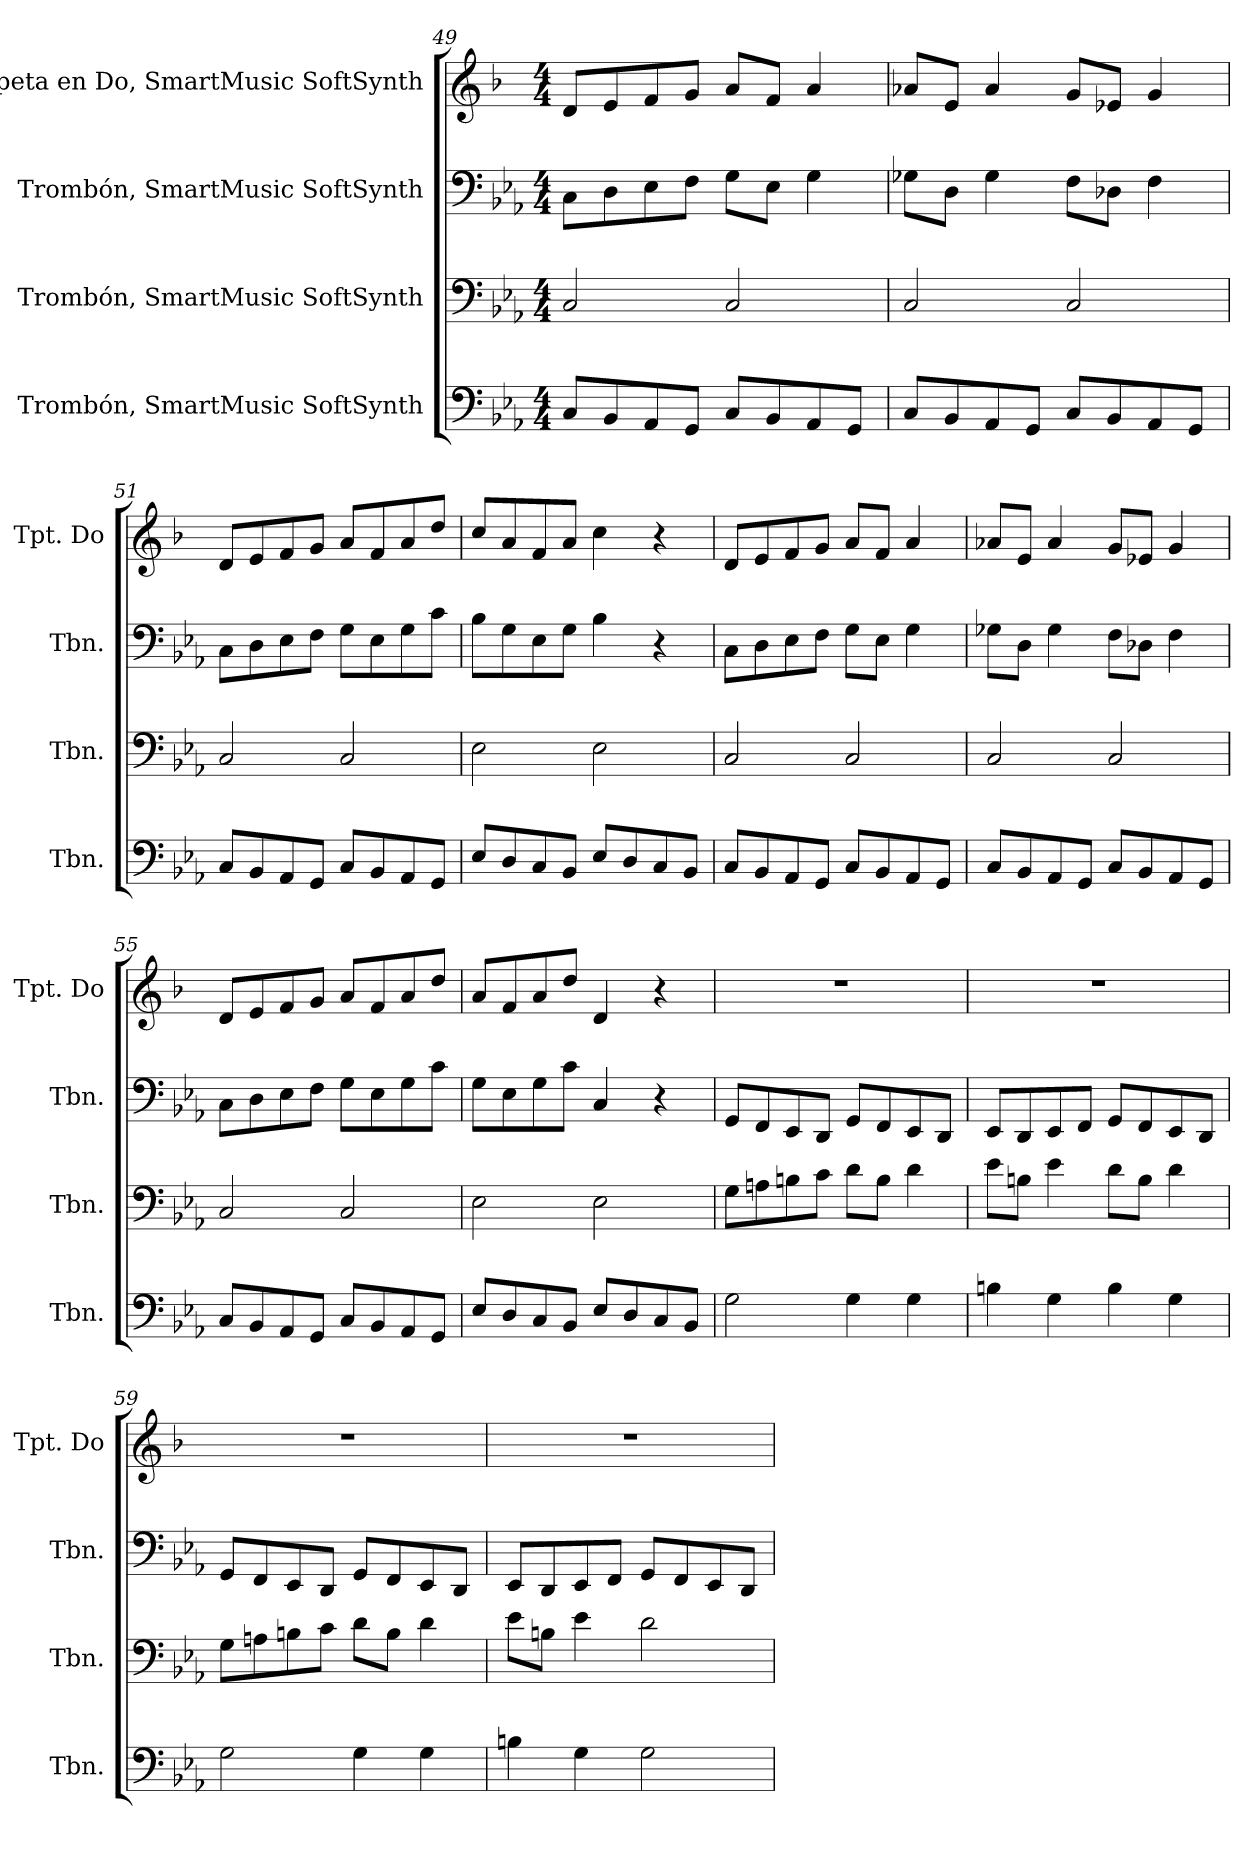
**kern	**kern	**kern	**kern
*part4	*part3	*part2	*part1
*staff4	*staff3	*staff2	*staff1
*I"Trombón, SmartMusic SoftSynth	*I"Trombón, SmartMusic SoftSynth	*I"Trombón, SmartMusic SoftSynth	*I"Trompeta en Do, SmartMusic SoftSynth
*I'Tbn.	*I'Tbn.	*I'Tbn.	*I'Tpt. Do
*clefF4	*clefF4	*clefF4	*clefG2
*	*	*	*ITrd1c2
*k[b-e-a-]	*k[b-e-a-]	*k[b-e-a-]	*k[b-e-a-]
*M4/4	*M4/4	*M4/4	*M4/4
=49	=49	=49	=49
8C/L	2C/	8C\L	8c/L
8BB-/	.	8D\	8d/
8AA-/	.	8E-\	8e-/
8GG/J	.	8F\J	8f/J
8C/L	2C/	8G\L	8g/L
8BB-/	.	8E-\J	8e-/J
8AA-/	.	4G\	4g/
8GG/J	.	.	.
=50	=50	=50	=50
8C/L	2C/	8G-X\L	8g-X/L
8BB-/	.	8D\J	8d/J
8AA-/	.	4G-\	4g-/
8GG/J	.	.	.
8C/L	2C/	8F\L	8f/L
8BB-/	.	8D-X\J	8d-X/J
8AA-/	.	4F\	4f/
8GG/J	.	.	.
!!LO:PB:g=z
=51	=51	=51	=51
8C/L	2C/	8C\L	8c/L
8BB-/	.	8D\	8d/
8AA-/	.	8E-\	8e-/
8GG/J	.	8F\J	8f/J
8C/L	2C/	8G\L	8g/L
8BB-/	.	8E-\	8e-/
8AA-/	.	8G\	8g/
8GG/J	.	8c\J	8cc/J
=52	=52	=52	=52
8E-/L	2E-\	8B-\L	8b-/L
8D/	.	8G\	8g/
8C/	.	8E-\	8e-/
8BB-/J	.	8G\J	8g/J
8E-/L	2E-\	4B-\	4b-\
8D/	.	.	.
8C/	.	4r	4r
8BB-/J	.	.	.
=53	=53	=53	=53
8C/L	2C/	8C\L	8c/L
8BB-/	.	8D\	8d/
8AA-/	.	8E-\	8e-/
8GG/J	.	8F\J	8f/J
8C/L	2C/	8G\L	8g/L
8BB-/	.	8E-\J	8e-/J
8AA-/	.	4G\	4g/
8GG/J	.	.	.
=54	=54	=54	=54
8C/L	2C/	8G-X\L	8g-X/L
8BB-/	.	8D\J	8d/J
8AA-/	.	4G-\	4g-/
8GG/J	.	.	.
8C/L	2C/	8F\L	8f/L
8BB-/	.	8D-X\J	8d-X/J
8AA-/	.	4F\	4f/
8GG/J	.	.	.
!!LO:LB:g=z
=55	=55	=55	=55
8C/L	2C/	8C\L	8c/L
8BB-/	.	8D\	8d/
8AA-/	.	8E-\	8e-/
8GG/J	.	8F\J	8f/J
8C/L	2C/	8G\L	8g/L
8BB-/	.	8E-\	8e-/
8AA-/	.	8G\	8g/
8GG/J	.	8c\J	8cc/J
=56	=56	=56	=56
8E-/L	2E-\	8G\L	8g/L
8D/	.	8E-\	8e-/
8C/	.	8G\	8g/
8BB-/J	.	8c\J	8cc/J
8E-/L	2E-\	4C/	4c/
8D/	.	.	.
8C/	.	4r	4r
8BB-/J	.	.	.
=57	=57	=57	=57
2G\	8G\L	8GG/L	1r
.	8An\	8FF/	.
.	8Bn\	8EE-/	.
.	8c\J	8DD/J	.
4G\	8d\L	8GG/L	.
.	8B\J	8FF/	.
4G\	4d\	8EE-/	.
.	.	8DD/J	.
=58	=58	=58	=58
4Bn\	8e-\L	8EE-/L	1r
.	8Bn\J	8DD/	.
4G\	4e-\	8EE-/	.
.	.	8FF/J	.
4B\	8d\L	8GG/L	.
.	8B\J	8FF/	.
4G\	4d\	8EE-/	.
.	.	8DD/J	.
!!LO:LB:g=z
=59	=59	=59	=59
2G\	8G\L	8GG/L	1r
.	8An\	8FF/	.
.	8Bn\	8EE-/	.
.	8c\J	8DD/J	.
4G\	8d\L	8GG/L	.
.	8B\J	8FF/	.
4G\	4d\	8EE-/	.
.	.	8DD/J	.
=60	=60	=60	=60
4Bn\	8e-\L	8EE-/L	1r
.	8Bn\J	8DD/	.
4G\	4e-\	8EE-/	.
.	.	8FF/J	.
2G\	2d\	8GG/L	.
.	.	8FF/	.
.	.	8EE-/	.
.	.	8DD/J	.
=	=	=	=
*-	*-	*-	*-
